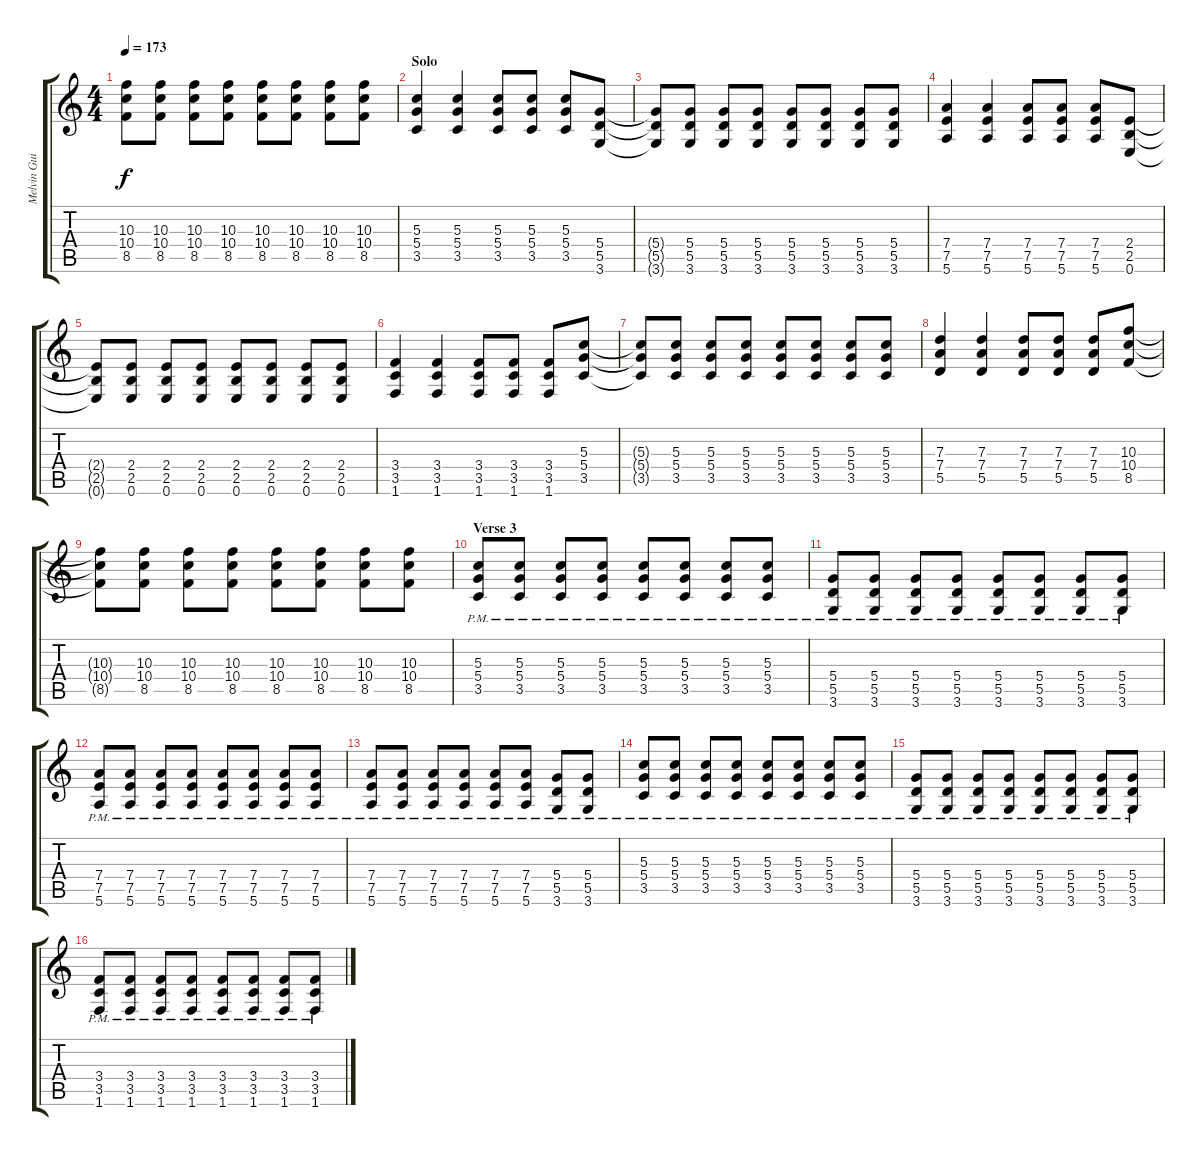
\track ("Melvin Guitar 2" "Melvin Gui") {instrument overdrivenguitar}
\staff {score tabs}
\tuning (E4 B3 G3 D3 A2 E2) {hide}
\ts (4 4)
\tempo 173
\clef g2
\ks c
(10.3{t} 10.4{t} 8.5{t}).8{dy f} (10.3 10.4 8.5).8 (10.3 10.4 8.5).8 (10.3 10.4 8.5).8 (10.3 10.4 8.5).8 (10.3 10.4 8.5).8 (10.3 10.4 8.5).8 (10.3 10.4 8.5).8 |
\section ("" "Solo")
(5.3 5.4 3.5).4 (5.3 5.4 3.5).4 (5.3 5.4 3.5).8 (5.3 5.4 3.5).8 (5.3 5.4 3.5).8 (5.4 5.5 3.6).8 |
(5.4{t} 5.5{t} 3.6{t}).8 (5.4 5.5 3.6).8 (5.4 5.5 3.6).8 (5.4 5.5 3.6).8 (5.4 5.5 3.6).8 (5.4 5.5 3.6).8 (5.4 5.5 3.6).8 (5.4 5.5 3.6).8 |
(7.4 7.5 5.6).4 (7.4 7.5 5.6).4 (7.4 7.5 5.6).8 (7.4 7.5 5.6).8 (7.4 7.5 5.6).8 (2.4 2.5 0.6).8 |
(2.4{t} 2.5{t} 0.6{t}).8 (2.4 2.5 0.6).8 (2.4 2.5 0.6).8 (2.4 2.5 0.6).8 (2.4 2.5 0.6).8 (2.4 2.5 0.6).8 (2.4 2.5 0.6).8 (2.4 2.5 0.6).8 |
(3.4 3.5 1.6).4 (3.4 3.5 1.6).4 (3.4 3.5 1.6).8 (3.4 3.5 1.6).8 (3.4 3.5 1.6).8 (5.3 5.4 3.5).8 |
(5.3{t} 5.4{t} 3.5{t}).8 (5.3 5.4 3.5).8 (5.3 5.4 3.5).8 (5.3 5.4 3.5).8 (5.3 5.4 3.5).8 (5.3 5.4 3.5).8 (5.3 5.4 3.5).8 (5.3 5.4 3.5).8 |
(7.3 7.4 5.5).4 (7.3 7.4 5.5).4 (7.3 7.4 5.5).8 (7.3 7.4 5.5).8 (7.3 7.4 5.5).8 (10.3 10.4 8.5).8 |
(10.3{t} 10.4{t} 8.5{t}).8 (10.3 10.4 8.5).8 (10.3 10.4 8.5).8 (10.3 10.4 8.5).8 (10.3 10.4 8.5).8 (10.3 10.4 8.5).8 (10.3 10.4 8.5).8 (10.3 10.4 8.5).8 |
\section ("" "Verse 3")
(5.3{pm} 5.4{pm} 3.5{pm}).8 (5.3{pm} 5.4{pm} 3.5{pm}).8 (5.3{pm} 5.4{pm} 3.5{pm}).8 (5.3{pm} 5.4{pm} 3.5{pm}).8 (5.3{pm} 5.4{pm} 3.5{pm}).8 (5.3{pm} 5.4{pm} 3.5{pm}).8 (5.3{pm} 5.4{pm} 3.5{pm}).8 (5.3{pm} 5.4{pm} 3.5{pm}).8 |
(5.4{pm} 5.5{pm} 3.6{pm}).8 (5.4{pm} 5.5{pm} 3.6{pm}).8 (5.4{pm} 5.5{pm} 3.6{pm}).8 (5.4{pm} 5.5{pm} 3.6{pm}).8 (5.4{pm} 5.5{pm} 3.6{pm}).8 (5.4{pm} 5.5{pm} 3.6{pm}).8 (5.4{pm} 5.5{pm} 3.6{pm}).8 (5.4{pm} 5.5{pm} 3.6{pm}).8 |
(7.4{pm} 7.5{pm} 5.6{pm}).8 (7.4{pm} 7.5{pm} 5.6{pm}).8 (7.4{pm} 7.5{pm} 5.6{pm}).8 (7.4{pm} 7.5{pm} 5.6{pm}).8 (7.4{pm} 7.5{pm} 5.6{pm}).8 (7.4{pm} 7.5{pm} 5.6{pm}).8 (7.4{pm} 7.5{pm} 5.6{pm}).8 (7.4{pm} 7.5{pm} 5.6{pm}).8 |
(7.4{pm} 7.5{pm} 5.6{pm}).8 (7.4{pm} 7.5{pm} 5.6{pm}).8 (7.4{pm} 7.5{pm} 5.6{pm}).8 (7.4{pm} 7.5{pm} 5.6{pm}).8 (7.4{pm} 7.5{pm} 5.6{pm}).8 (7.4{pm} 7.5{pm} 5.6{pm}).8 (5.4{pm} 5.5{pm} 3.6{pm}).8 (5.4{pm} 5.5{pm} 3.6{pm}).8 |
(5.3{pm} 5.4{pm} 3.5{pm}).8 (5.3{pm} 5.4{pm} 3.5{pm}).8 (5.3{pm} 5.4{pm} 3.5{pm}).8 (5.3{pm} 5.4{pm} 3.5{pm}).8 (5.3{pm} 5.4{pm} 3.5{pm}).8 (5.3{pm} 5.4{pm} 3.5{pm}).8 (5.3{pm} 5.4{pm} 3.5{pm}).8 (5.3{pm} 5.4{pm} 3.5{pm}).8 |
(5.4{pm} 5.5{pm} 3.6{pm}).8 (5.4{pm} 5.5{pm} 3.6{pm}).8 (5.4{pm} 5.5{pm} 3.6{pm}).8 (5.4{pm} 5.5{pm} 3.6{pm}).8 (5.4{pm} 5.5{pm} 3.6{pm}).8 (5.4{pm} 5.5{pm} 3.6{pm}).8 (5.4{pm} 5.5{pm} 3.6{pm}).8 (5.4{pm} 5.5{pm} 3.6{pm}).8 |
(3.4{pm} 3.5{pm} 1.6{pm}).8 (3.4{pm} 3.5{pm} 1.6{pm}).8 (3.4{pm} 3.5{pm} 1.6{pm}).8 (3.4{pm} 3.5{pm} 1.6{pm}).8 (3.4{pm} 3.5{pm} 1.6{pm}).8 (3.4{pm} 3.5{pm} 1.6{pm}).8 (3.4{pm} 3.5{pm} 1.6{pm}).8 (3.4{pm} 3.5{pm} 1.6{pm}).8
